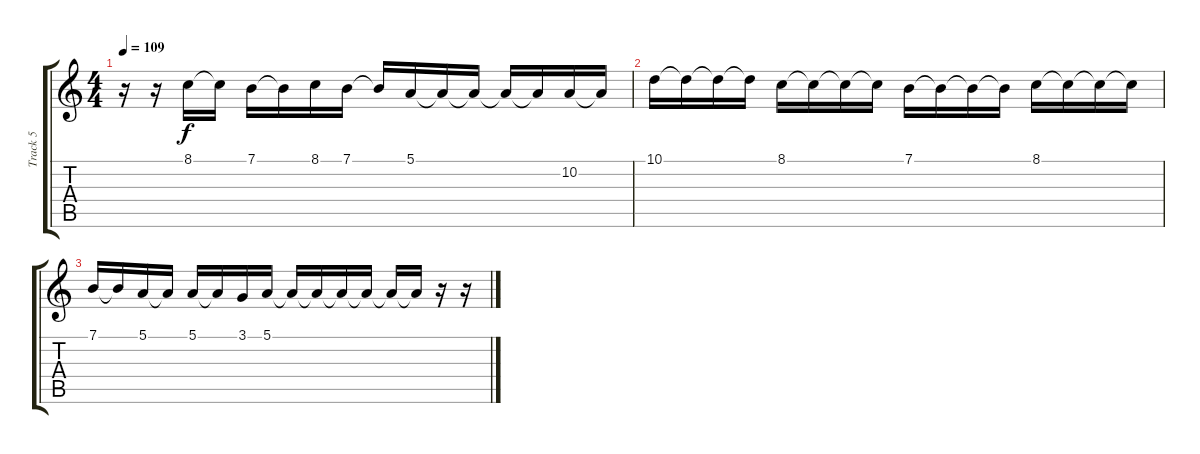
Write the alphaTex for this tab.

\track ("Track 5" "Track 5") {instrument musicbox bank 2}
\staff {score tabs}
\tuning (E4 B3 G3 D3 A2 E2) {hide}
\ts (4 4)
\tempo 109
\clef g2
\ks c
r.16{dy f} r.16 8.1.16 8.1{t}.16 7.1.16 7.1{t}.16 8.1.16 7.1.16 7.1{t}.16 5.1.16 5.1{t}.16 5.1{t}.16 5.1{t}.16 5.1{t}.16 10.2.16 10.2{t}.16 |
10.1.16 10.1{t}.16 10.1{t}.16 10.1{t}.16 8.1.16 8.1{t}.16 8.1{t}.16 8.1{t}.16 7.1.16 7.1{t}.16 7.1{t}.16 7.1{t}.16 8.1.16 8.1{t}.16 8.1{t}.16 8.1{t}.16 |
7.1.16 7.1{t}.16 5.1.16 5.1{t}.16 5.1.16 5.1{t}.16 3.1.16 5.1.16 5.1{t}.16 5.1{t}.16 5.1{t}.16 5.1{t}.16 5.1{t}.16 5.1{t}.16 r.16 r.16
